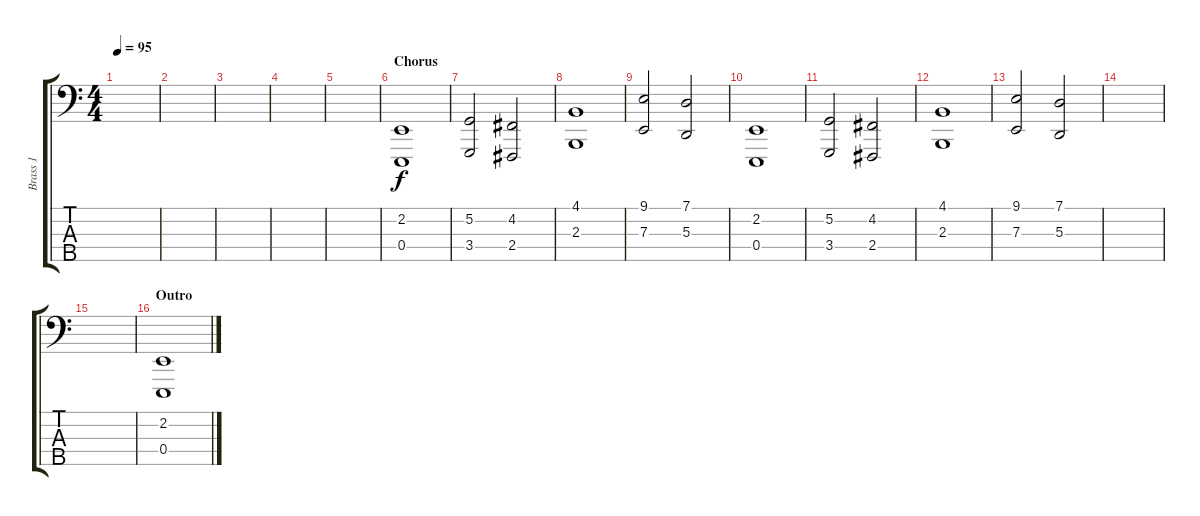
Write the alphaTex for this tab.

\track ("Brass 1" "Brass 1") {instrument trumpet}
\staff {score tabs}
\tuning (G2 D2 A1 E1 B0) {hide}
\ts (4 4)
\tempo 95
\clef f4
\ks c
|
|
|
|
|
\section ("" "Chorus")
(2.2 0.4).1 |
(5.2 3.4).2 (4.2 2.4).2 |
(4.1 2.3).1 |
(9.1 7.3).2 (7.1 5.3).2 |
(2.2 0.4).1 |
(5.2 3.4).2 (4.2 2.4).2 |
(4.1 2.3).1 |
(9.1 7.3).2 (7.1 5.3).2 |
|
|
\section ("" "Outro")
(2.2 0.4).1
